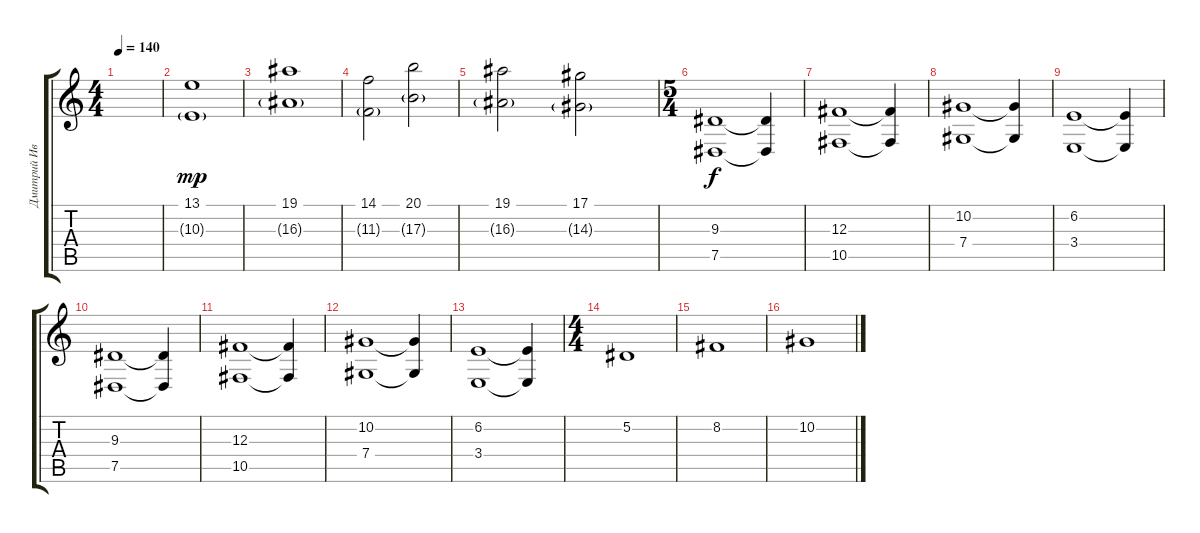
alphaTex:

\track ("Дмитрий Иванов" "Дмитрий Ив") {instrument synthvoice}
\staff {score tabs}
\tuning (Eb4 Bb3 Gb3 Db3 Ab2 Eb2) {hide}
\ts (4 4)
\tempo 140
\clef g2
\ks c
|
(13.1 10.3{g}).1{dy mp} |
(19.1 16.3{g}).1 |
(14.1 11.3{g}).2 (20.1 17.3{g}).2 |
(19.1 16.3{g}).2 (17.1 14.3{g}).2 |
\ts (5 4)
(9.3 7.5).1{dy f volume 11} (9.3{t} 7.5{t}).4 |
(12.3 10.5).1 (12.3{t} 10.5{t}).4 |
(10.2 7.4).1 (10.2{t} 7.4{t}).4 |
(6.2 3.4).1 (6.2{t} 3.4{t}).4 |
(9.3 7.5).1 (9.3{t} 7.5{t}).4 |
(12.3 10.5).1 (12.3{t} 10.5{t}).4 |
(10.2 7.4).1 (10.2{t} 7.4{t}).4 |
(6.2 3.4).1 (6.2{t} 3.4{t}).4 |
\ts (4 4)
5.2.1 |
8.2.1 |
10.2.1
